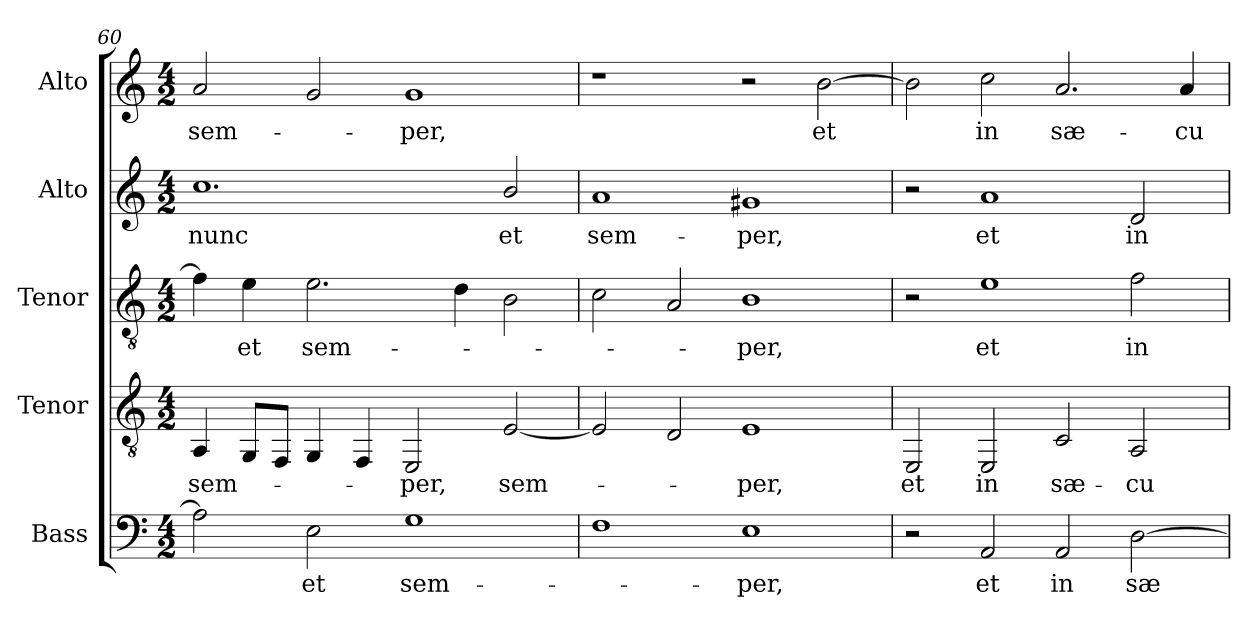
**kern	**text	**kern	**text	**kern	**text	**kern	**text	**kern	**text
*part5	*part5	*part4	*part4	*part3	*part3	*part2	*part2	*part1	*part1
*staff5	*staff5	*staff4	*staff4	*staff3	*staff3	*staff2	*staff2	*staff1	*staff1
*I"Bass	*	*I"Tenor	*	*I"Tenor	*	*I"Alto	*	*I"Alto	*
*I'B.	*	*I'T2.	*	*I'T1.	*	*I'A2.	*	*I'A1.	*
*clefF4	*	*clefGv2	*	*clefGv2	*	*clefG2	*	*clefG2	*
*	*	*	*	*ITrd7c12	*	*	*	*	*
*k[]	*	*k[]	*	*k[]	*	*k[]	*	*k[]	*
*C:	*	*C:	*	*C:	*	*C:	*	*C:	*
*M4/2	*	*M4/2	*	*M4/2	*	*M4/2	*	*M4/2	*
=60	=60	=60	=60	=60	=60	=60	=60	=60	=60
!	!	!	!LO:LY:b:color=#000000	!	!	!	!	!	!
!	!	!	!	!	!	!	!LO:LY:b:color=#000000	!	!
!	!	!	!	!	!	!	!	!	!LO:LY:b:color=#000000
2Ai\]	.	4AAi/	sem-	4Fi\]	.	1.cci	nunc	2ai/	sem-
!	!	!	!	!	!LO:LY:b:color=#000000	!	!	!	!
.	.	8GGi/L	.	4Ei\	et	.	.	.	.
.	.	8FFi/J	.	.	.	.	.	.	.
!	!LO:LY:b:color=#000000	!	!	!	!	!	!	!	!
!	!	!	!	!	!LO:LY:b:color=#000000	!	!	!	!
2Ei\	et	4GGi/	.	2.Ei\	sem-	.	.	2gi/	.
.	.	4FFi/	.	.	.	.	.	.	.
!	!LO:LY:b:color=#000000	!	!	!	!	!	!	!	!
!	!	!	!LO:LY:b:color=#000000	!	!	!	!	!	!
!	!	!	!	!	!	!	!	!	!LO:LY:b:color=#000000
1Gi	sem-	2EEi/	-per,	.	.	.	.	1gi	-per,
.	.	.	.	4Di\	.	.	.	.	.
!	!	!	!LO:LY:b:color=#000000	!	!	!	!	!	!
!	!	!	!	!	!	!	!LO:LY:b:color=#000000	!	!
.	.	[2Ei/	sem-	2BBi\	.	2bi/	et	.	.
!!LO:PB:g=z
=61	=61	=61	=61	=61	=61	=61	=61	=61	=61
!	!	!	!	!	!	!	!LO:LY:b:color=#000000	!	!
1Fi	.	2Ei/]	.	2Ci\	.	1ai	sem-	1r	.
.	.	2Di/	.	2AAi/	.	.	.	.	.
!	!LO:LY:b:color=#000000	!	!	!	!	!	!	!	!
!	!	!	!LO:LY:b:color=#000000	!	!	!	!	!	!
!	!	!	!	!	!LO:LY:b:color=#000000	!	!	!	!
!	!	!	!	!	!	!	!LO:LY:b:color=#000000	!	!
1Ei	-per,	1Ei	-per,	1BBi	-per,	1g#Xi	-per,	2r	.
!	!	!	!	!	!	!	!	!	!LO:LY:b:color=#000000
.	.	.	.	.	.	.	.	[2bi\	et
=62	=62	=62	=62	=62	=62	=62	=62	=62	=62
!	!	!	!LO:LY:b:color=#000000	!	!	!	!	!	!
2r	.	2EEi/	et	2r	.	2r	.	2bi\]	.
!	!LO:LY:b:color=#000000	!	!	!	!	!	!	!	!
!	!	!	!LO:LY:b:color=#000000	!	!	!	!	!	!
!	!	!	!	!	!LO:LY:b:color=#000000	!	!	!	!
!	!	!	!	!	!	!	!LO:LY:b:color=#000000	!	!
!	!	!	!	!	!	!	!	!	!LO:LY:b:color=#000000
2AAi/	et	2EEi/	in	1Ei	et	1ai	et	2cci\	in
!	!LO:LY:b:color=#000000	!	!	!	!	!	!	!	!
!	!	!	!LO:LY:b:color=#000000	!	!	!	!	!	!
!	!	!	!	!	!	!	!	!	!LO:LY:b:color=#000000
2AAi/	in	2Ci/	sæ-	.	.	.	.	2.ai/	sæ-
!	!LO:LY:b:color=#000000	!	!	!	!	!	!	!	!
!	!	!	!LO:LY:b:color=#000000	!	!	!	!	!	!
!	!	!	!	!	!LO:LY:b:color=#000000	!	!	!	!
!	!	!	!	!	!	!	!LO:LY:b:color=#000000	!	!
[2Di\	sæ-	2AAi/	-cu-	2Fi\	in	2di/	in	.	.
!	!	!	!	!	!	!	!	!	!LO:LY:b:color=#000000
.	.	.	.	.	.	.	.	4ai/	-cu-
=	=	=	=	=	=	=	=	=	=
*-	*-	*-	*-	*-	*-	*-	*-	*-	*-
